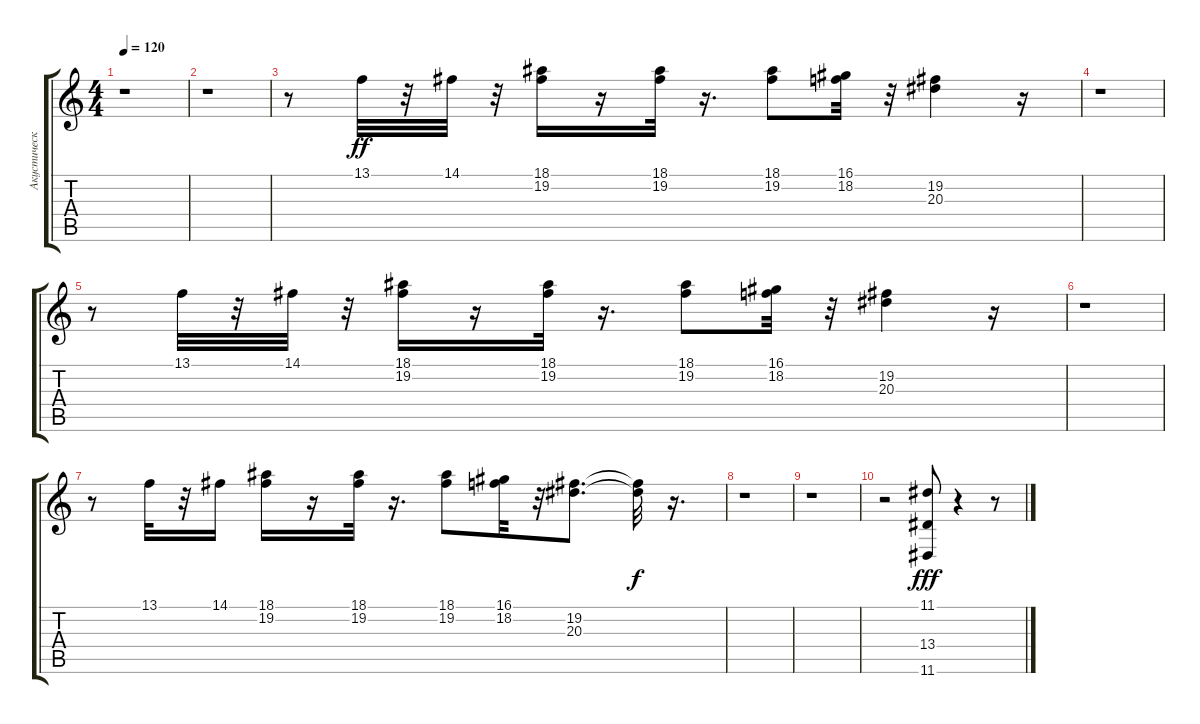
\track ("Акустический Гранд Роял" "Акустическ") {instrument acousticgrandpiano}
\staff {score tabs}
\tuning (E4 B3 G3 D3 A2 E2) {hide}
\ts (4 4)
\tempo 120
\clef g2
\ks c
r.1{dy f} |
r.1 |
r.8 13.1.32{dy ff} r.32 14.1.32 r.32 (18.1 19.2).16 r.16 (18.1 19.2).32 r.16{d} (18.1 19.2).8 (16.1 18.2).32 r.32 (19.2 20.3).4 r.16 |
r.1 |
r.8 13.1.32 r.32 14.1.32 r.32 (18.1 19.2).16 r.16 (18.1 19.2).32 r.16{d} (18.1 19.2).8 (16.1 18.2).32 r.32 (19.2 20.3).4 r.16 |
r.1 |
r.8 13.1.32 r.32 14.1.16 (18.1 19.2).16 r.16 (18.1 19.2).32 r.16{d} (18.1 19.2).8 (16.1 18.2).32 r.32 (19.2 20.3).8{d} (19.2{t} 20.3{t}).32{dy f} r.16{d} |
r.1 |
r.1 |
r.2 (11.1 13.4 11.6).8{dy fff} r.4 r.8
